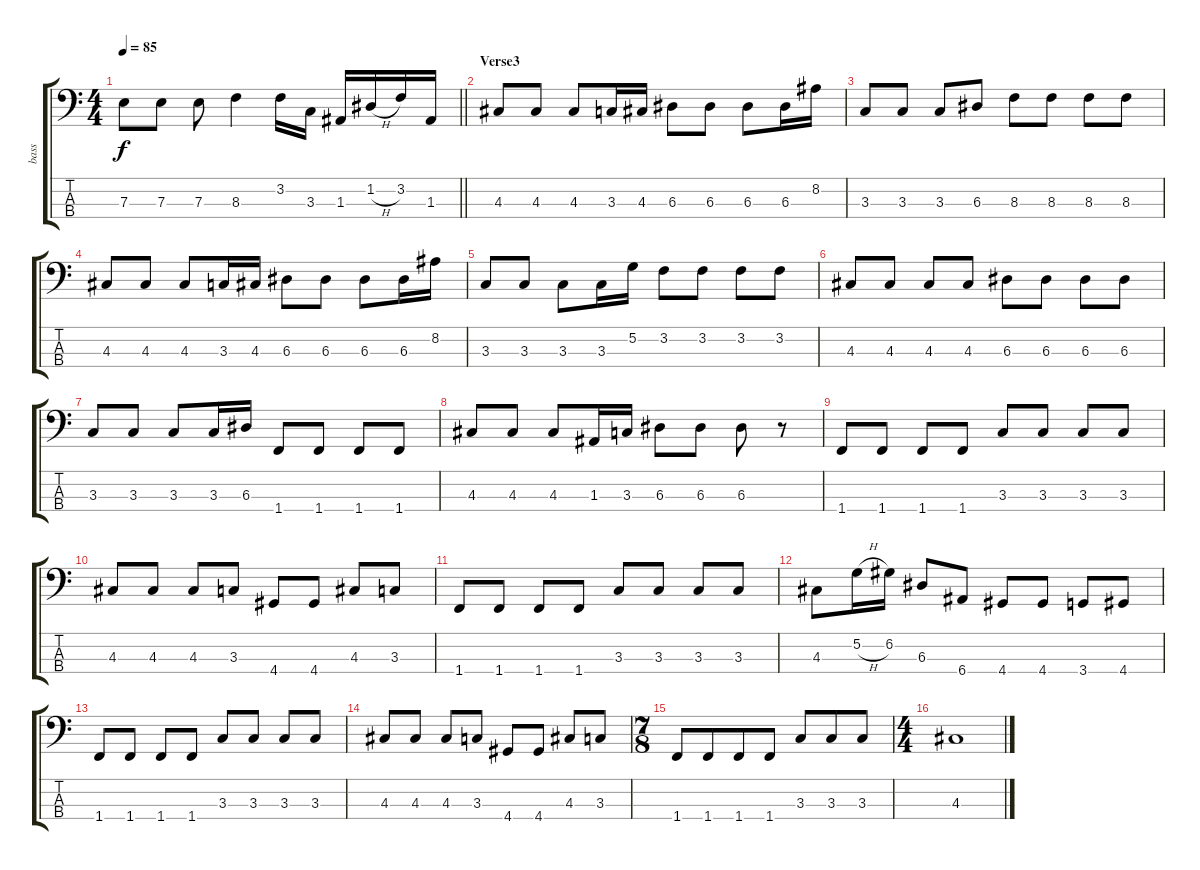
\track ("bass" "bass") {instrument electricbasspick}
\staff {score tabs}
\tuning (G2 D2 A1 E1) {hide}
\ts (4 4)
\tempo 85
\clef f4
\barLineRight lightlight
\ks c
7.3.8{dy f} 7.3.8 7.3.8 8.3.4 3.2.16 3.3.16 1.3.16 1.2{h}.16 3.2.16 1.3.16 |
\section ("" "Verse3")
4.3.8 4.3.8 4.3.8 3.3.16 4.3.16 6.3.8 6.3.8 6.3.8 6.3.16 8.2.16 |
3.3.8 3.3.8 3.3.8 6.3.8 8.3.8 8.3.8 8.3.8 8.3.8 |
4.3.8 4.3.8 4.3.8 3.3.16 4.3.16 6.3.8 6.3.8 6.3.8 6.3.16 8.2.16 |
3.3.8 3.3.8 3.3.8 3.3.16 5.2.16 3.2.8 3.2.8 3.2.8 3.2.8 |
4.3.8 4.3.8 4.3.8 4.3.8 6.3.8 6.3.8 6.3.8 6.3.8 |
3.3.8 3.3.8 3.3.8 3.3.16 6.3.16 1.4.8 1.4.8 1.4.8 1.4.8 |
4.3.8 4.3.8 4.3.8 1.3.16 3.3.16 6.3.8 6.3.8 6.3.8 r.8 |
1.4.8 1.4.8 1.4.8 1.4.8 3.3.8 3.3.8 3.3.8 3.3.8 |
4.3.8 4.3.8 4.3.8 3.3.8 4.4.8 4.4.8 4.3.8 3.3.8 |
1.4.8 1.4.8 1.4.8 1.4.8 3.3.8 3.3.8 3.3.8 3.3.8 |
4.3.8 5.2{h}.16 6.2.16 6.3.8 6.4.8 4.4.8 4.4.8 3.4.8 4.4.8 |
1.4.8 1.4.8 1.4.8 1.4.8 3.3.8 3.3.8 3.3.8 3.3.8 |
4.3.8 4.3.8 4.3.8 3.3.8 4.4.8 4.4.8 4.3.8 3.3.8 |
\ts (7 8)
1.4.8 1.4.8 1.4.8 1.4.8 3.3.8 3.3.8 3.3.8 |
\ts (4 4)
4.3.1
